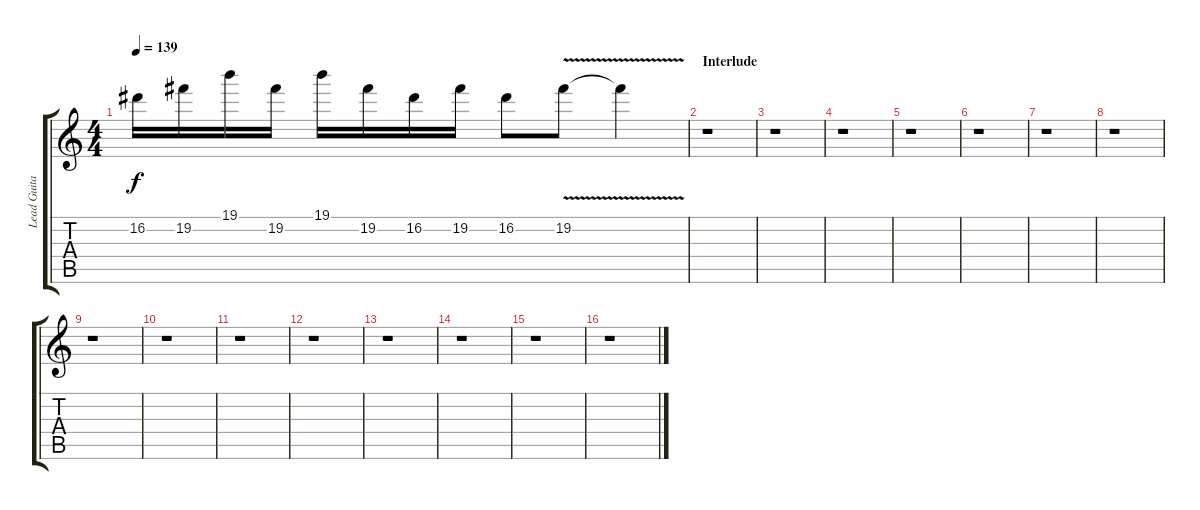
\track ("Lead Guitar" "Lead Guita") {instrument distortionguitar}
\staff {score tabs}
\tuning (E4 B3 G3 D3 A2 E2) {hide}
\ts (4 4)
\tempo 139
\clef g2
\ks c
16.2.16{dy f} 19.2.16 19.1.16 19.2.16 19.1.16 19.2.16 16.2.16 19.2.16 16.2.8 19.2{v}.8 19.2{t}.4 |
\section ("" "Interlude")
r.1 |
r.1 |
r.1 |
r.1 |
r.1 |
r.1 |
r.1 |
r.1 |
r.1 |
r.1 |
r.1 |
r.1 |
r.1 |
r.1 |
r.1
